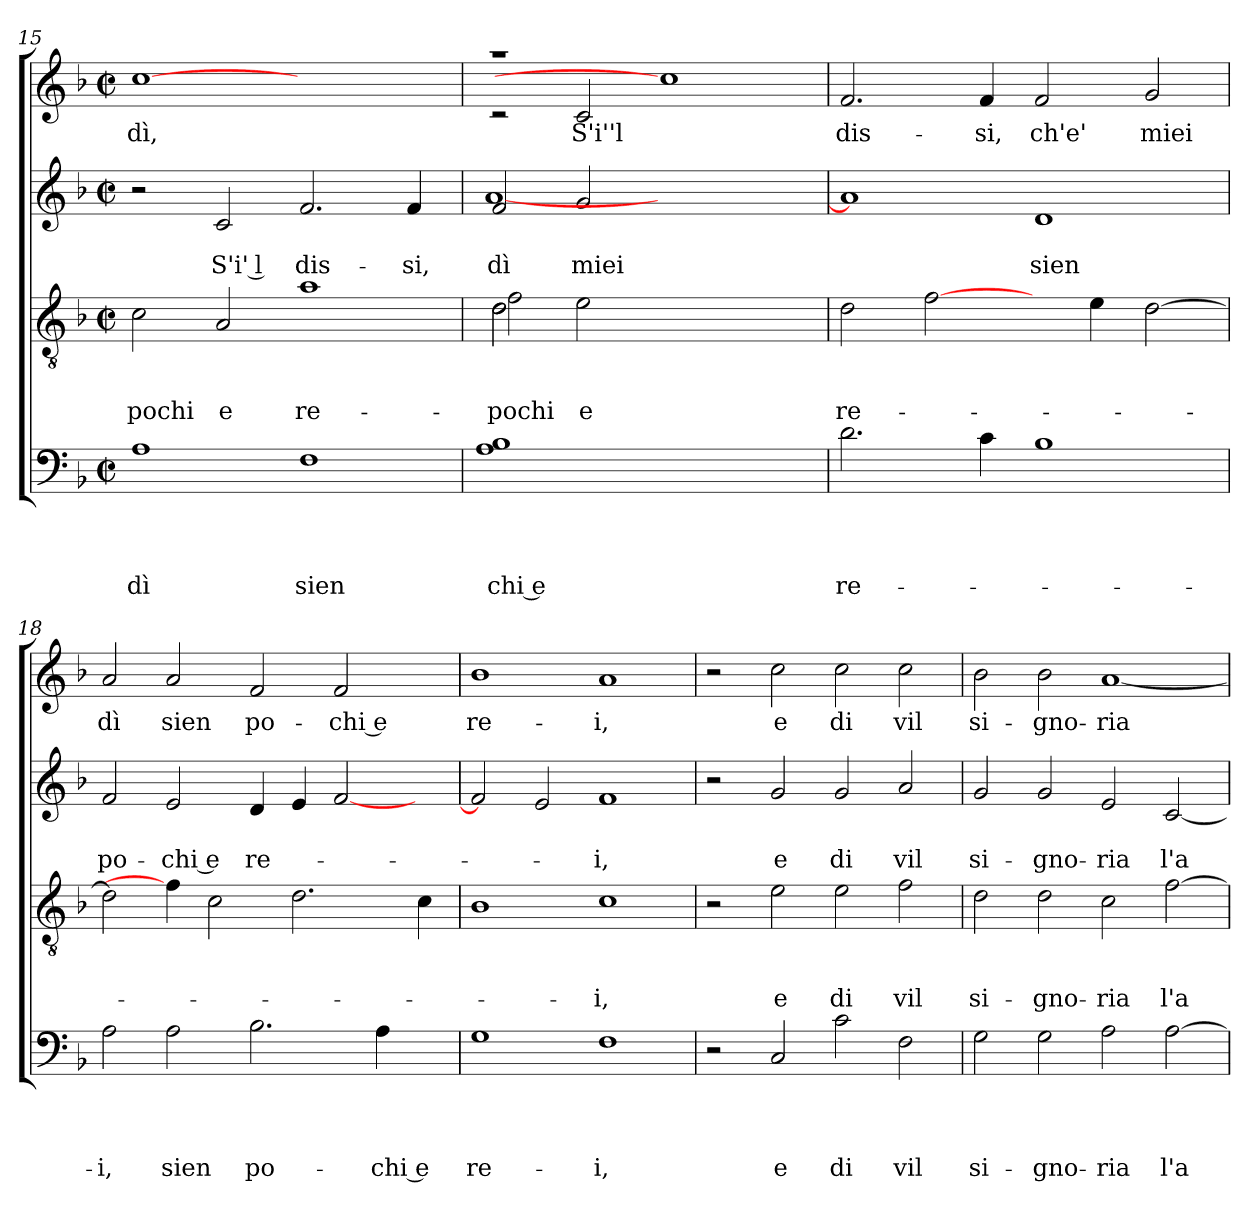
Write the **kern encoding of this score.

**kern	**text	**text	**text	**text	**kern	**text	**text	**text	**kern	**text	**text	**kern	**text
*part4	*part4	*part4	*part4	*part4	*part3	*part3	*part3	*part3	*part2	*part2	*part2	*part1	*part1
*staff4	*staff4	*staff4	*staff4	*staff4	*staff3	*staff3	*staff3	*staff3	*staff2	*staff2	*staff2	*staff1	*staff1
*clefF4	*	*	*	*	*clefGv2	*	*	*	*clefG2	*	*	*clefG2	*
*k[b-]	*	*	*	*	*k[b-]	*	*	*	*k[b-]	*	*	*k[b-]	*
*F:	*	*	*	*	*F:	*	*	*	*F:	*	*	*F:	*
*M2/2	*	*	*	*	*M2/2	*	*	*	*M2/2	*	*	*M2/2	*
*met(c|)	*	*	*	*	*met(c|)	*	*	*	*met(c|)	*	*	*met(c|)	*
=15	=15	=15	=15	=15	=15	=15	=15	=15	=15	=15	=15	=15	=15
!	!	!	!	!LO:LY:b	!	!	!	!LO:LY:b	!	!	!	!	!LO:LY:b
1A	.	.	.	dì	2c\	.	.	po­chi	2r	.	.	[1cc	dì,
!	!	!	!	!	!	!	!	!LO:LY:b	!	!	!LO:LY:b	!	!
.	.	.	.	.	2A/	.	.	e	2c/	.	S'i' l	.	.
!	!	!	!	!LO:LY:b	!	!	!	!LO:LY:b	!	!	!LO:LY:b	!	!
1F	.	.	.	sien	1a	.	.	re-	2.f/	.	dis-	1ryy	.
!	!	!	!	!	!	!	!	!	!	!	!LO:LY:b	!	!
.	.	.	.	.	.	.	.	.	4f/	.	-si,	.	.
=16	=16	=16	=16	=16	=16	=16	=16	=16	=16	=16	=16	=16	=16
!	!	!	!	!LO:LY:b	!	!	!	!LO:LY:b	!	!	!	!	!
*	*	*	*	*	*^	*	*	*	*	*	*	*	*
!	!	!	!	!	!	!	!	!	!LO:LY:b	!	!	!	!	!
*	*	*	*	*	*	*^	*	*	*	*	*	*	*	*
!	!	!	!	!	!	!	!	!	!	!LO:LY:b	!	!	!LO:LY:b	!	!
*	*	*	*	*	*	*	*	*	*	*	*^	*	*	*	*
!	!	!	!	!	!	!	!	!	!	!	!	!	!	!LO:LY:b	!	!
*	*	*	*	*	*	*	*	*	*	*	*	*	*	*	*^	*
1A 1B-	.	.	.	-chi e	2d\	2d\	2f\	.	.	po­chi	2f/	[<1a	.	dì	1raa	2rc	.
!	!	!	!	!	!	!	!	!	!	!LO:LY:b	!	!	!	!LO:LY:b	!	!	!LO:LY:b
.	.	.	.	.	1ryy	1ryy	2e\	.	.	e	2g/	.	.	miei	.	2c/	S'i''l
1ryy	.	.	.	.	.	.	1ryy	.	.	.	1ryy	1ryy	.	.	1cc]	1ryy	.
.	.	.	.	.	2ryy	2ryy	.	.	.	.	.	.	.	.	.	.	.
*	*	*	*	*	*	*v	*v	*	*	*	*	*	*	*	*v	*v	*
*	*	*	*	*	*	*	*	*	*	*v	*v	*	*	*	*
=17	=17	=17	=17	=17	=17	=17	=17	=17	=17	=17	=17	=17	=17	=17
!	!	!	!	!LO:LY:b	!	!	!	!	!LO:LY:b	!	!	!	!	!LO:LY:b
*	*	*	*	*	*v	*v	*	*	*	*	*	*	*	*
2.d\	.	.	.	re-	2d\	.	.	re-	1a]	.	.	2.f/	dis-
.	.	.	.	.	[2f\	.	.	.	.	.	.	.	.
!	!	!	!	!	!	!	!	!	!	!	!	!	!LO:LY:b
4c\	.	.	.	.	.	.	.	.	.	.	.	4f/	-si,
!	!	!	!	!	!	!	!	!	!	!	!LO:LY:b	!	!LO:LY:b
1B-	.	.	.	.	4ryy	.	.	.	1d	.	sien	2f/	ch'e'
.	.	.	.	.	4e\	.	.	.	.	.	.	.	.
!	!	!	!	!	!	!	!	!	!	!	!	!	!LO:LY:b
.	.	.	.	.	[>2d\	.	.	.	.	.	.	2g/	miei
=18	=18	=18	=18	=18	=18	=18	=18	=18	=18	=18	=18	=18	=18
!	!	!	!	!LO:LY:b	!	!	!	!	!	!	!LO:LY:b	!	!LO:LY:b
2A\	.	.	.	-i,	2d\]	.	.	.	2f/	.	po-	2a/	dì
!	!	!	!	!LO:LY:b	!	!	!	!	!	!	!LO:LY:b	!	!LO:LY:b
2A\	.	.	.	sien	4f\]	.	.	.	2e/	.	-chi e	2a/	sien
.	.	.	.	.	2c\	.	.	.	.	.	.	.	.
!	!	!	!	!LO:LY:b	!	!	!	!	!	!	!LO:LY:b	!	!LO:LY:b
2.B-\	.	.	.	po-	.	.	.	.	4d/	.	re-	2f/	po-
.	.	.	.	.	2.d\	.	.	.	4e/	.	.	.	.
!	!	!	!	!	!	!	!	!	!	!	!	!	!LO:LY:b
.	.	.	.	.	.	.	.	.	[<2f/	.	.	2f/	-chi e
!	!	!	!	!LO:LY:b	!	!	!	!	!	!	!	!	!
4A\	.	.	.	-chi e	.	.	.	.	.	.	.	.	.
4ryy	.	.	.	.	4c\	.	.	.	4ryy	.	.	4ryy	.
=19	=19	=19	=19	=19	=19	=19	=19	=19	=19	=19	=19	=19	=19
!	!	!	!	!LO:LY:b	!	!	!	!	!	!	!	!	!LO:LY:b
1G	.	.	.	re-	1B-	.	.	.	2f/]	.	.	1b-	re-
.	.	.	.	.	.	.	.	.	2e/	.	.	.	.
!	!	!	!	!LO:LY:b	!	!	!	!LO:LY:b	!	!	!LO:LY:b	!	!LO:LY:b
1F	.	.	.	-i,	1c	.	.	-i,	1f	.	-i,	1a	-i,
!!LO:PB:g=z
=20	=20	=20	=20	=20	=20	=20	=20	=20	=20	=20	=20	=20	=20
2r	.	.	.	.	2r	.	.	.	2r	.	.	2r	.
!	!	!	!	!LO:LY:b	!	!	!	!LO:LY:b	!	!	!LO:LY:b	!	!LO:LY:b
2C/	.	.	.	e	2e\	.	.	e	2g/	.	e	2cc\	e
!	!	!	!	!LO:LY:b	!	!	!	!LO:LY:b	!	!	!LO:LY:b	!	!LO:LY:b
2c\	.	.	.	di	2e\	.	.	di	2g/	.	di	2cc\	di
!	!	!	!	!LO:LY:b	!	!	!	!LO:LY:b	!	!	!LO:LY:b	!	!LO:LY:b
2F\	.	.	.	vil	2f\	.	.	vil	2a/	.	vil	2cc\	vil
=21	=21	=21	=21	=21	=21	=21	=21	=21	=21	=21	=21	=21	=21
!	!	!	!	!LO:LY:b	!	!	!	!LO:LY:b	!	!	!LO:LY:b	!	!LO:LY:b
2G\	.	.	.	si-	2d\	.	.	si-	2g/	.	si-	2b-\	si-
!	!	!	!	!LO:LY:b	!	!	!	!LO:LY:b	!	!	!LO:LY:b	!	!LO:LY:b
2G\	.	.	.	-gno-	2d\	.	.	-gno-	2g/	.	-gno-	2b-\	-gno-
!	!	!	!	!LO:LY:b:rj	!	!	!	!LO:LY:b:rj	!	!	!LO:LY:b:rj	!	!LO:LY:b
2A\	.	.	.	-ria	2c\	.	.	-ria	2e/	.	-ria	[<1a	-ria
!	!	!	!	!LO:LY:b	!	!	!	!LO:LY:b	!	!	!LO:LY:b	!	!
[>2A\	.	.	.	l'a-	[>2f\	.	.	l'a-	[<2c/	.	l'a-	.	.
=	=	=	=	=	=	=	=	=	=	=	=	=	=
*-	*-	*-	*-	*-	*-	*-	*-	*-	*-	*-	*-	*-	*-
